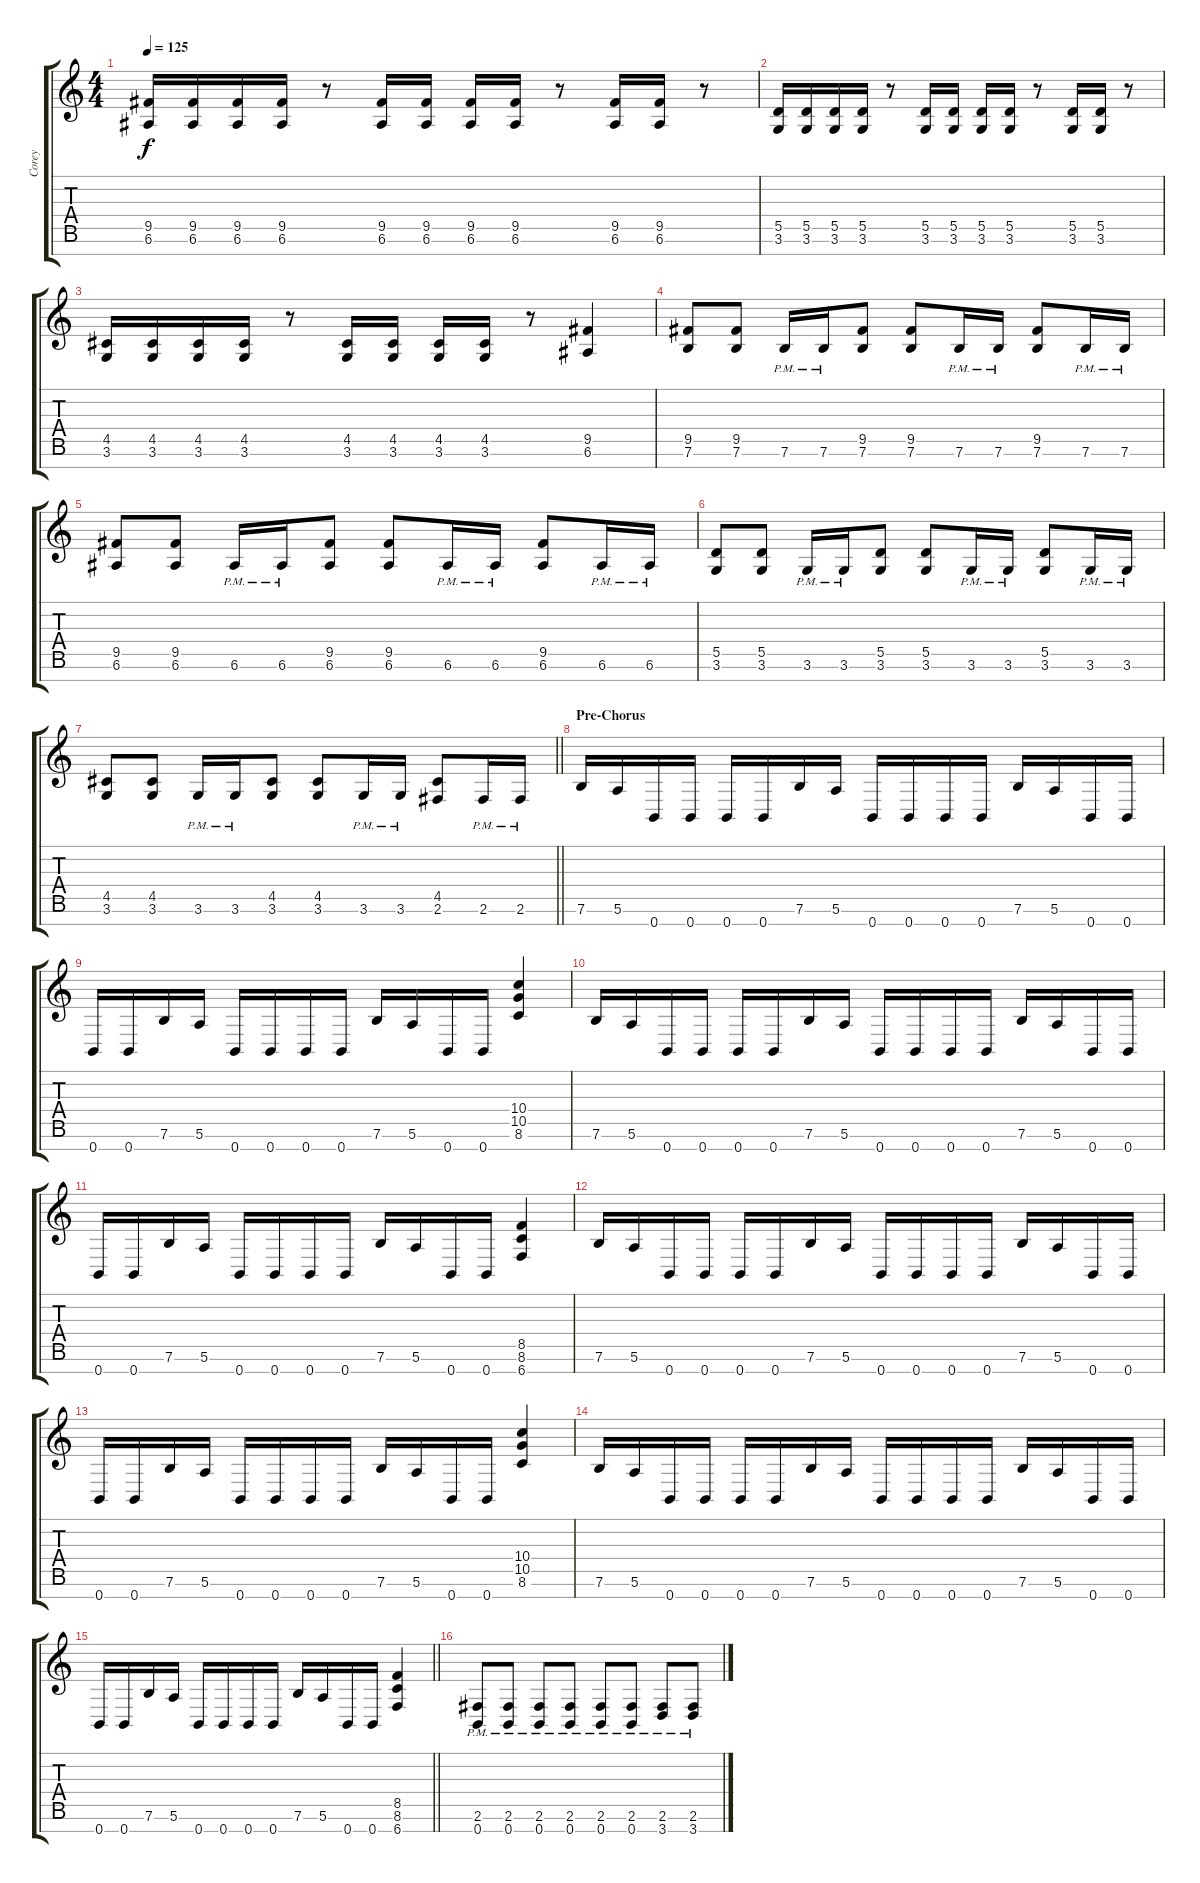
\track ("Corey" "Corey") {instrument distortionguitar}
\staff {score tabs}
\tuning (E4 B3 G3 D3 A2 E2 B1) {hide}
\ts (4 4)
\tempo 125
\clef g2
\ks c
(9.5 6.6).16{dy f} (9.5 6.6).16 (9.5 6.6).16 (9.5 6.6).16 r.8 (9.5 6.6).16 (9.5 6.6).16 (9.5 6.6).16 (9.5 6.6).16 r.8 (9.5 6.6).16 (9.5 6.6).16 r.8 |
(5.5 3.6).16 (5.5 3.6).16 (5.5 3.6).16 (5.5 3.6).16 r.8 (5.5 3.6).16 (5.5 3.6).16 (5.5 3.6).16 (5.5 3.6).16 r.8 (5.5 3.6).16 (5.5 3.6).16 r.8 |
(4.5 3.6).16 (4.5 3.6).16 (4.5 3.6).16 (4.5 3.6).16 r.8 (4.5 3.6).16 (4.5 3.6).16 (4.5 3.6).16 (4.5 3.6).16 r.8 (9.5 6.6).4 |
(9.5 7.6).8 (9.5 7.6).8 7.6{pm}.16 7.6{pm}.16 (9.5 7.6).8 (9.5 7.6).8 7.6{pm}.16 7.6{pm}.16 (9.5 7.6).8 7.6{pm}.16 7.6{pm}.16 |
(9.5 6.6).8 (9.5 6.6).8 6.6{pm}.16 6.6{pm}.16 (9.5 6.6).8 (9.5 6.6).8 6.6{pm}.16 6.6{pm}.16 (9.5 6.6).8 6.6{pm}.16 6.6{pm}.16 |
(5.5 3.6).8 (5.5 3.6).8 3.6{pm}.16 3.6{pm}.16 (5.5 3.6).8 (5.5 3.6).8 3.6{pm}.16 3.6{pm}.16 (5.5 3.6).8 3.6{pm}.16 3.6{pm}.16 |
\barLineRight lightlight
(4.5 3.6).8 (4.5 3.6).8 3.6{pm}.16 3.6{pm}.16 (4.5 3.6).8 (4.5 3.6).8 3.6{pm}.16 3.6{pm}.16 (4.5 2.6).8 2.6{pm}.16 2.6{pm}.16 |
\section ("" "Pre-Chorus")
7.6.16 5.6.16 0.7.16 0.7.16 0.7.16 0.7.16 7.6.16 5.6.16 0.7.16 0.7.16 0.7.16 0.7.16 7.6.16 5.6.16 0.7.16 0.7.16 |
0.7.16 0.7.16 7.6.16 5.6.16 0.7.16 0.7.16 0.7.16 0.7.16 7.6.16 5.6.16 0.7.16 0.7.16 (10.4 10.5 8.6).4 |
7.6.16 5.6.16 0.7.16 0.7.16 0.7.16 0.7.16 7.6.16 5.6.16 0.7.16 0.7.16 0.7.16 0.7.16 7.6.16 5.6.16 0.7.16 0.7.16 |
0.7.16 0.7.16 7.6.16 5.6.16 0.7.16 0.7.16 0.7.16 0.7.16 7.6.16 5.6.16 0.7.16 0.7.16 (8.5 8.6 6.7).4 |
7.6.16 5.6.16 0.7.16 0.7.16 0.7.16 0.7.16 7.6.16 5.6.16 0.7.16 0.7.16 0.7.16 0.7.16 7.6.16 5.6.16 0.7.16 0.7.16 |
0.7.16 0.7.16 7.6.16 5.6.16 0.7.16 0.7.16 0.7.16 0.7.16 7.6.16 5.6.16 0.7.16 0.7.16 (10.4 10.5 8.6).4 |
7.6.16 5.6.16 0.7.16 0.7.16 0.7.16 0.7.16 7.6.16 5.6.16 0.7.16 0.7.16 0.7.16 0.7.16 7.6.16 5.6.16 0.7.16 0.7.16 |
\barLineRight lightlight
0.7.16 0.7.16 7.6.16 5.6.16 0.7.16 0.7.16 0.7.16 0.7.16 7.6.16 5.6.16 0.7.16 0.7.16 (8.5 8.6 6.7).4 |
\section ("" "")
(2.6{pm} 0.7{pm}).8 (2.6{pm} 0.7{pm}).8 (2.6{pm} 0.7{pm}).8 (2.6{pm} 0.7{pm}).8 (2.6{pm} 0.7{pm}).8 (2.6{pm} 0.7{pm}).8 (2.6{pm} 3.7{pm}).8 (2.6{pm} 3.7{pm}).8
